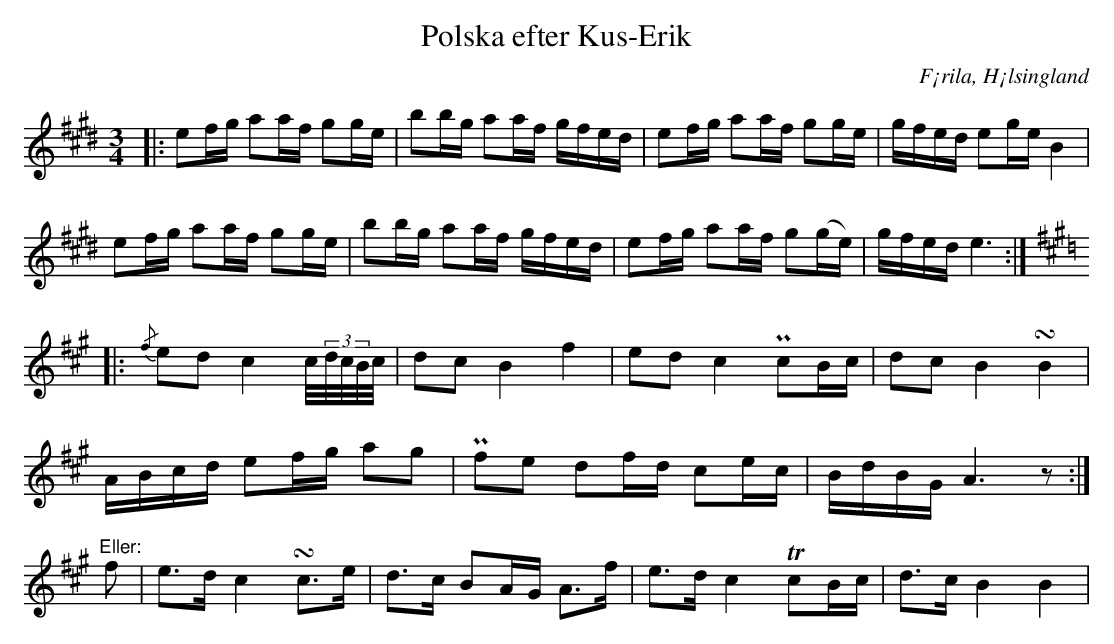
X:1
T: Polska efter Kus-Erik
O: F¡rila, H¡lsingland
M: 3/4
L: 1/16
K: E
|: e2fg a2af g2ge | b2bg a2af gfed | e2fg a2af g2ge | gfed e2ge B4 |
   e2fg a2af g2ge | b2bg a2af gfed | e2fg a2af g2(ge) | gfed e6 :|
K: A
             |: {/f}e2d2 c4   c/(3d/c/B/c/    | d2c2  B4   f4    | e2d2  c4 Pc2Bc  | d2c2  B4 !turn!B4 |
                ABcd     e2fg a2g2        | Pf2e2 d2fd c2ec  | BdBG  A6 z2    :|
"^Eller:" f2 |  e2>d2    c4   !turn!c2>e2 | d2>c2 B2AG A2>f2 | e2>d2 c4 Tc2Bc  | d2>c2 B4 B4       |
